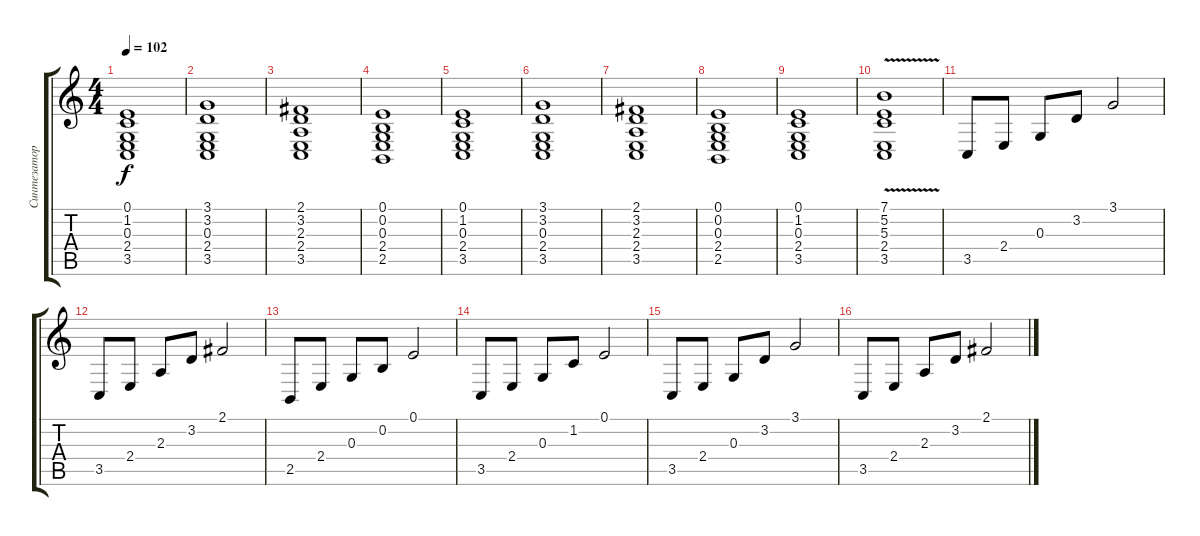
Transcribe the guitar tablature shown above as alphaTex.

\track ("Синтезатор" "Синтезатор") {instrument choiraahs}
\staff {score tabs}
\tuning (E4 B3 G3 D3 A2 E2) {hide}
\ts (4 4)
\tempo 102
\clef g2
\ks c
(0.1 1.2 0.3 2.4 3.5).1{dy f} |
(3.1 3.2 0.3 2.4 3.5).1 |
(2.1 3.2 2.3 2.4 3.5).1 |
(0.1 0.2 0.3 2.4 2.5).1 |
(0.1 1.2 0.3 2.4 3.5).1 |
(3.1 3.2 0.3 2.4 3.5).1 |
(2.1 3.2 2.3 2.4 3.5).1 |
(0.1 0.2 0.3 2.4 2.5).1 |
(0.1 1.2 0.3 2.4 3.5).1 |
(7.1{v} 5.2 5.3 2.4 3.5).1 |
3.5.8 2.4.8 0.3.8 3.2.8 3.1.2 |
3.5.8 2.4.8 2.3.8 3.2.8 2.1.2 |
2.5.8 2.4.8 0.3.8 0.2.8 0.1.2 |
3.5.8 2.4.8 0.3.8 1.2.8 0.1.2 |
3.5.8 2.4.8 0.3.8 3.2.8 3.1.2 |
3.5.8 2.4.8 2.3.8 3.2.8 2.1.2
